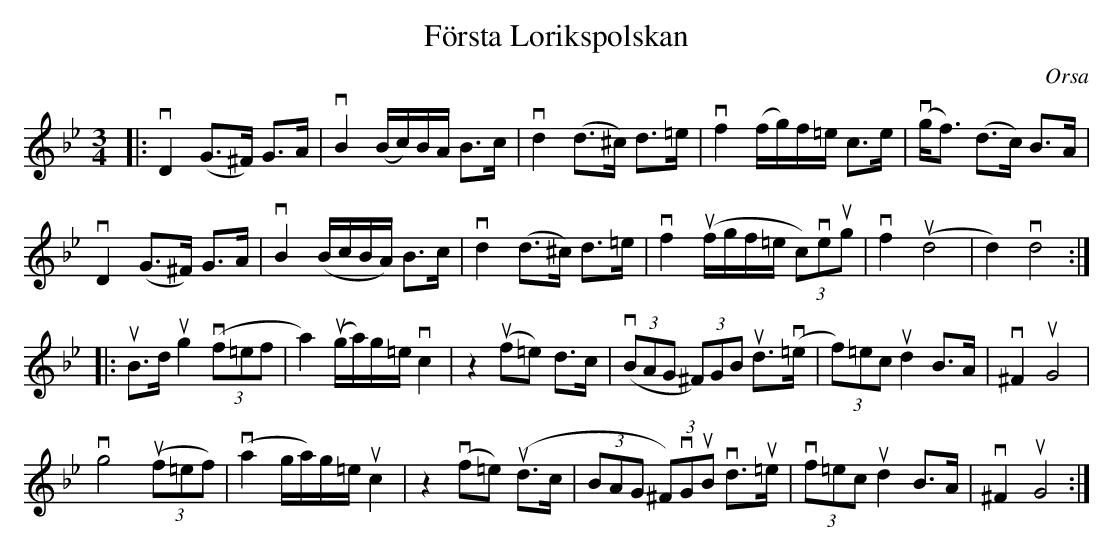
X:1
T: Första Lorikspolskan
O: Orsa
M: 3/4
L: 1/8
K: Gm
|: vD2 (G>^F) G>A | vB2 (B/c/)B/A/ B>c | vd2 (d>^c) d>=e | vf2 (f/g/)f/=e/ c>e|v(g<f) (d>c) B>A |
vD2 (G>^F) G>A | vB2 (B/c/B/A/) B>c | vd2 (d>^c) d>=e | vf2 (uf/g/f/=e/ (3c)veug | vf2 u(d4 | d2) vd4 :|:
uB>d ug2 (3v(f=ef | a2) u(g/a/)g/=e/ vc2 | z2 u(f=e) d>c | (3(vBAG (3^F)GB ud>v(=e | (3f)=ec ud2 B>A | v^F2 uG4 |
vg4 (3u(f=ef) | v(a2 g/a/)g/=e/ uc2 | z2 v(f=e) u(d>c | (3BAG (3^F)vGuB vd>u=e | (3vf=ec ud2 B>A | v^F2 uG4 :|
